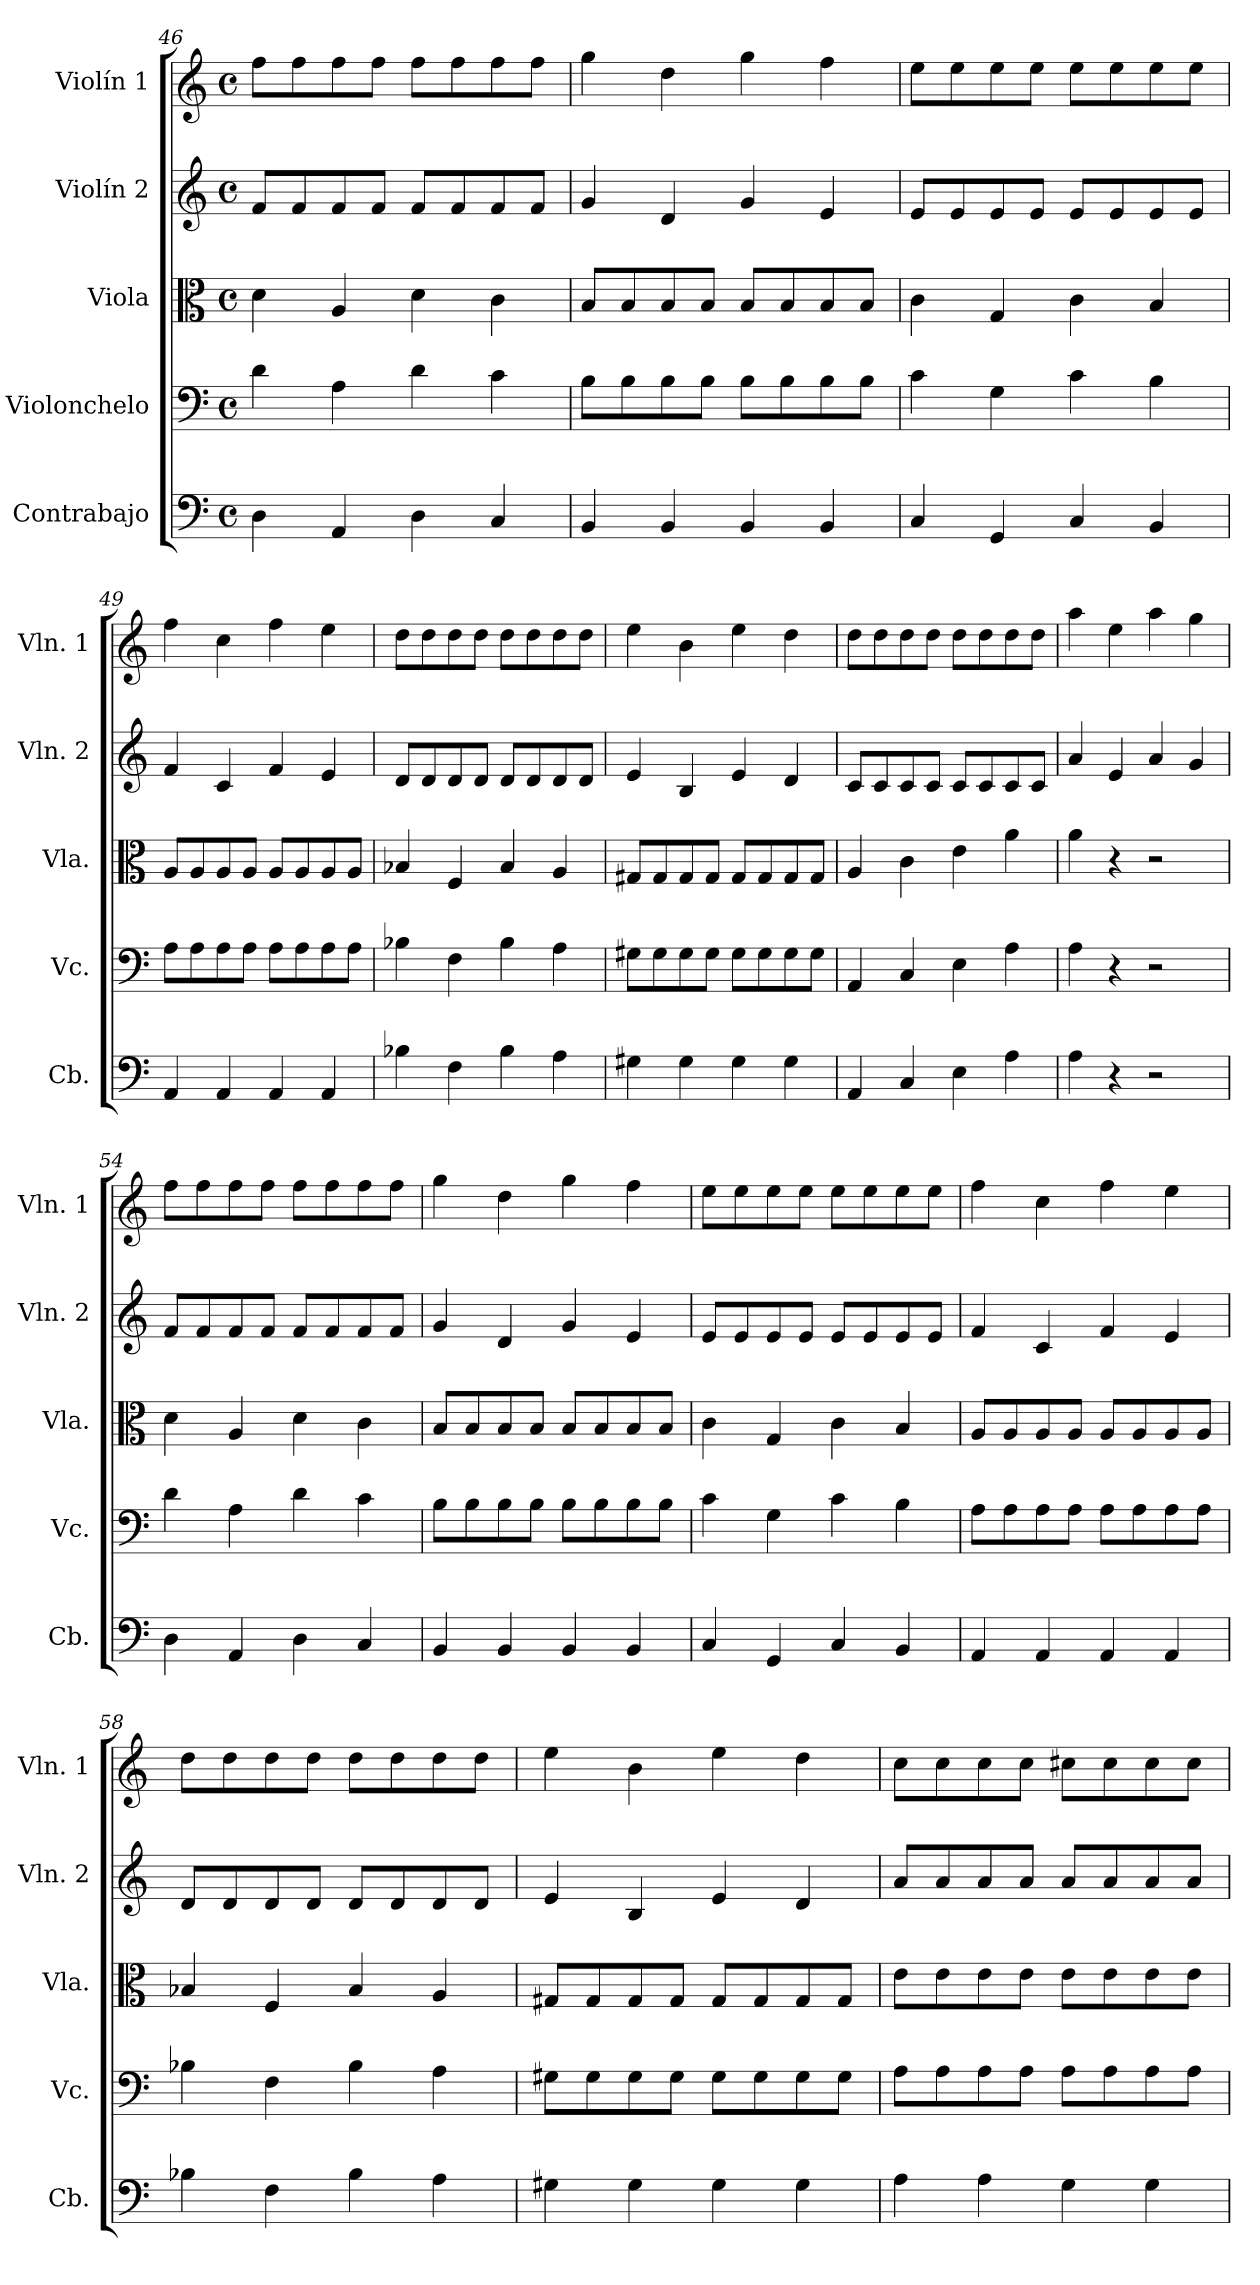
**kern	**kern	**kern	**kern	**kern
*part5	*part4	*part3	*part2	*part1
*staff5	*staff4	*staff3	*staff2	*staff1
*I"Contrabajo	*I"Violonchelo	*I"Viola	*I"Violín 2	*I"Violín 1
*I'Cb.	*I'Vc.	*I'Vla.	*I'Vln. 2	*I'Vln. 1
*clefF4	*clefF4	*clefC3	*clefG2	*clefG2
*ITrd7c12	*	*	*	*
*k[]	*k[]	*k[]	*k[]	*k[]
*M4/4	*M4/4	*M4/4	*M4/4	*M4/4
*met(c)	*met(c)	*met(c)	*met(c)	*met(c)
=46	=46	=46	=46	=46
4DD\	4d\	4d\	8f/L	8ff\L
.	.	.	8f/	8ff\
4AAA/	4A\	4A/	8f/	8ff\
.	.	.	8f/J	8ff\J
4DD\	4d\	4d\	8f/L	8ff\L
.	.	.	8f/	8ff\
4CC/	4c\	4c\	8f/	8ff\
.	.	.	8f/J	8ff\J
=47	=47	=47	=47	=47
4BBB/	8B\L	8B/L	4g/	4gg\
.	8B\	8B/	.	.
4BBB/	8B\	8B/	4d/	4dd\
.	8B\J	8B/J	.	.
4BBB/	8B\L	8B/L	4g/	4gg\
.	8B\	8B/	.	.
4BBB/	8B\	8B/	4e/	4ff\
.	8B\J	8B/J	.	.
=48	=48	=48	=48	=48
4CC/	4c\	4c\	8e/L	8ee\L
.	.	.	8e/	8ee\
4GGG/	4G\	4G/	8e/	8ee\
.	.	.	8e/J	8ee\J
4CC/	4c\	4c\	8e/L	8ee\L
.	.	.	8e/	8ee\
4BBB/	4B\	4B/	8e/	8ee\
.	.	.	8e/J	8ee\J
=49	=49	=49	=49	=49
4AAA/	8A\L	8A/L	4f/	4ff\
.	8A\	8A/	.	.
4AAA/	8A\	8A/	4c/	4cc\
.	8A\J	8A/J	.	.
4AAA/	8A\L	8A/L	4f/	4ff\
.	8A\	8A/	.	.
4AAA/	8A\	8A/	4e/	4ee\
.	8A\J	8A/J	.	.
!!LO:PB:g=z
=50	=50	=50	=50	=50
4BB-X\	4B-X\	4B-X/	8d/L	8dd\L
.	.	.	8d/	8dd\
4FF\	4F\	4F/	8d/	8dd\
.	.	.	8d/J	8dd\J
4BB-\	4B-\	4B-/	8d/L	8dd\L
.	.	.	8d/	8dd\
4AA\	4A\	4A/	8d/	8dd\
.	.	.	8d/J	8dd\J
=51	=51	=51	=51	=51
4GG#X\	8G#X\L	8G#X/L	4e/	4ee\
.	8G#\	8G#/	.	.
4GG#\	8G#\	8G#/	4B/	4b\
.	8G#\J	8G#/J	.	.
4GG#\	8G#\L	8G#/L	4e/	4ee\
.	8G#\	8G#/	.	.
4GG#\	8G#\	8G#/	4d/	4dd\
.	8G#\J	8G#/J	.	.
=52	=52	=52	=52	=52
4AAA/	4AA/	4A/	8c/L	8dd\L
.	.	.	8c/	8dd\
4CC/	4C/	4c\	8c/	8dd\
.	.	.	8c/J	8dd\J
4EE\	4E\	4e\	8c/L	8dd\L
.	.	.	8c/	8dd\
4AA\	4A\	4a\	8c/	8dd\
.	.	.	8c/J	8dd\J
=53	=53	=53	=53	=53
4AA\	4A\	4a\	4a/	4aa\
4r	4r	4r	4e/	4ee\
2r	2r	2r	4a/	4aa\
.	.	.	4g/	4gg\
=54	=54	=54	=54	=54
4DD\	4d\	4d\	8f/L	8ff\L
.	.	.	8f/	8ff\
4AAA/	4A\	4A/	8f/	8ff\
.	.	.	8f/J	8ff\J
4DD\	4d\	4d\	8f/L	8ff\L
.	.	.	8f/	8ff\
4CC/	4c\	4c\	8f/	8ff\
.	.	.	8f/J	8ff\J
!!LO:LB:g=z
=55	=55	=55	=55	=55
4BBB/	8B\L	8B/L	4g/	4gg\
.	8B\	8B/	.	.
4BBB/	8B\	8B/	4d/	4dd\
.	8B\J	8B/J	.	.
4BBB/	8B\L	8B/L	4g/	4gg\
.	8B\	8B/	.	.
4BBB/	8B\	8B/	4e/	4ff\
.	8B\J	8B/J	.	.
=56	=56	=56	=56	=56
4CC/	4c\	4c\	8e/L	8ee\L
.	.	.	8e/	8ee\
4GGG/	4G\	4G/	8e/	8ee\
.	.	.	8e/J	8ee\J
4CC/	4c\	4c\	8e/L	8ee\L
.	.	.	8e/	8ee\
4BBB/	4B\	4B/	8e/	8ee\
.	.	.	8e/J	8ee\J
=57	=57	=57	=57	=57
4AAA/	8A\L	8A/L	4f/	4ff\
.	8A\	8A/	.	.
4AAA/	8A\	8A/	4c/	4cc\
.	8A\J	8A/J	.	.
4AAA/	8A\L	8A/L	4f/	4ff\
.	8A\	8A/	.	.
4AAA/	8A\	8A/	4e/	4ee\
.	8A\J	8A/J	.	.
=58	=58	=58	=58	=58
4BB-X\	4B-X\	4B-X/	8d/L	8dd\L
.	.	.	8d/	8dd\
4FF\	4F\	4F/	8d/	8dd\
.	.	.	8d/J	8dd\J
4BB-\	4B-\	4B-/	8d/L	8dd\L
.	.	.	8d/	8dd\
4AA\	4A\	4A/	8d/	8dd\
.	.	.	8d/J	8dd\J
=59	=59	=59	=59	=59
4GG#X\	8G#X\L	8G#X/L	4e/	4ee\
.	8G#\	8G#/	.	.
4GG#\	8G#\	8G#/	4B/	4b\
.	8G#\J	8G#/J	.	.
4GG#\	8G#\L	8G#/L	4e/	4ee\
.	8G#\	8G#/	.	.
4GG#\	8G#\	8G#/	4d/	4dd\
.	8G#\J	8G#/J	.	.
!!LO:PB:g=z
=60	=60	=60	=60	=60
4AA\	8A\L	8e\L	8a/L	8cc\L
.	8A\	8e\	8a/	8cc\
4AA\	8A\	8e\	8a/	8cc\
.	8A\J	8e\J	8a/J	8cc\J
4GG\	8A\L	8e\L	8a/L	8cc#X\L
.	8A\	8e\	8a/	8cc#\
4GG\	8A\	8e\	8a/	8cc#\
.	8A\J	8e\J	8a/J	8cc#\J
=	=	=	=	=
*-	*-	*-	*-	*-
